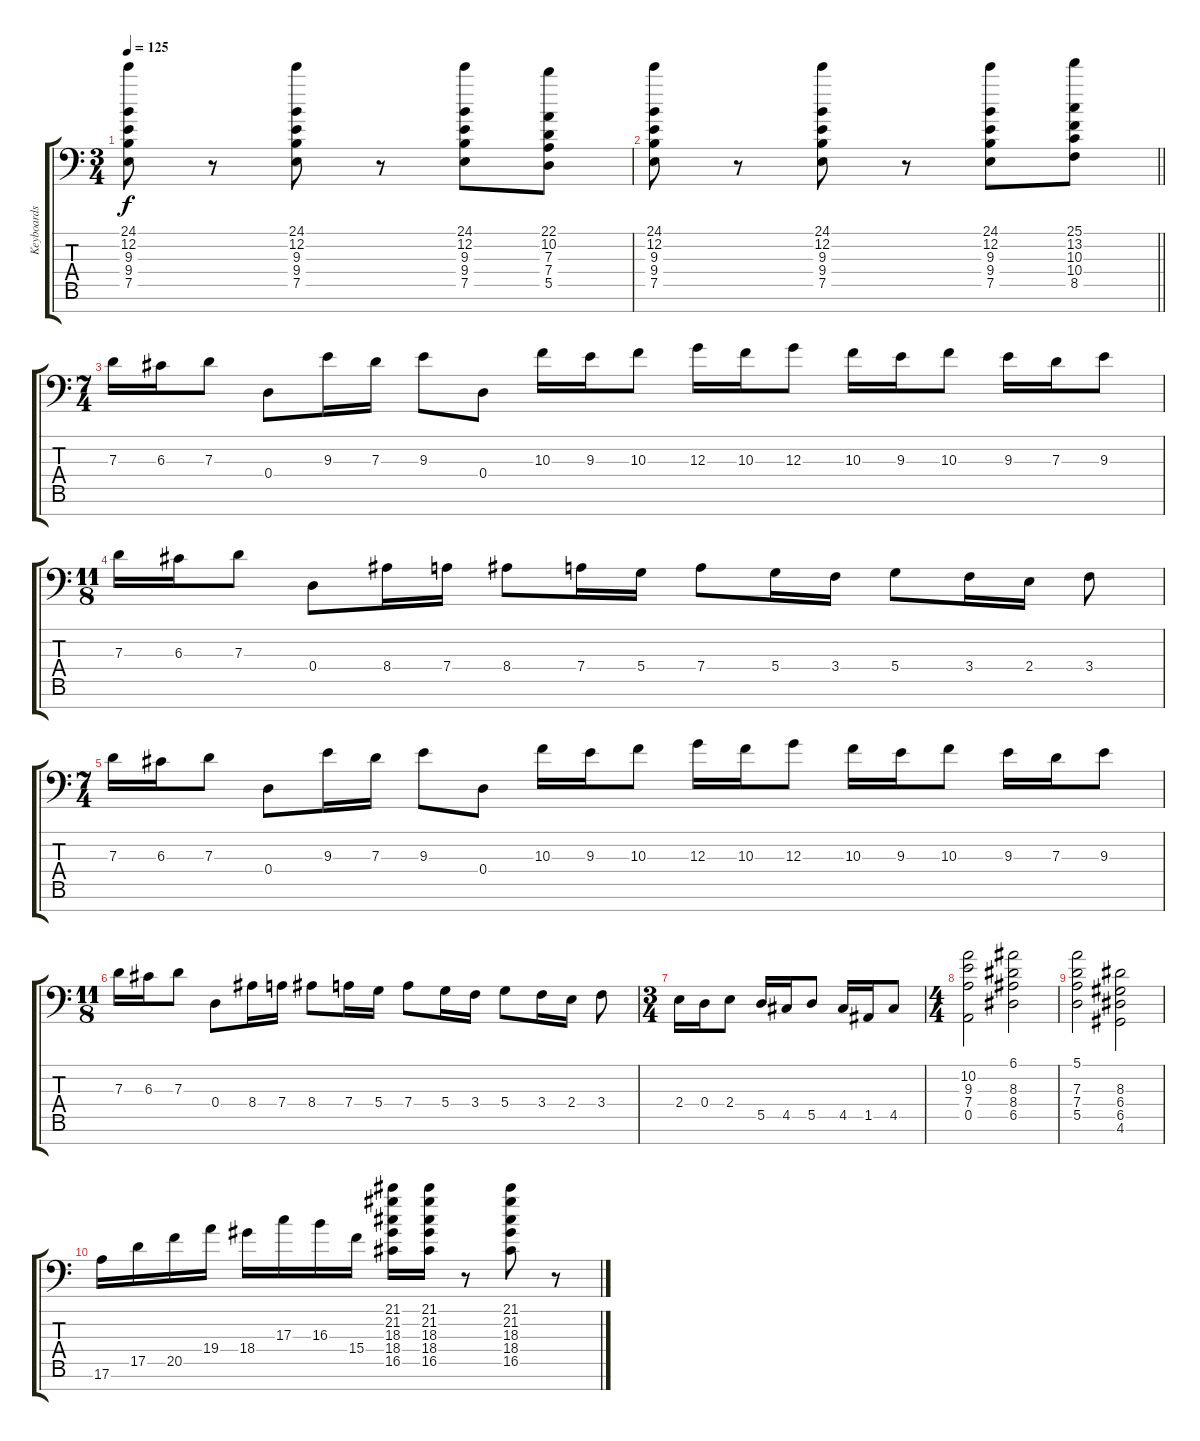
\track ("Keyboards 2" "Keyboards ") {instrument stringensemble1}
\staff {score tabs}
\tuning (E4 B3 G3 D3 A2 E2 A1) {hide}
\ts (3 4)
\tempo 125
\clef f4
\ks c
(24.1 12.2 9.3 9.4 7.5).8{dy f} r.8 (24.1 12.2 9.3 9.4 7.5).8 r.8 (24.1 12.2 9.3 9.4 7.5).8 (22.1 10.2 7.3 7.4 5.5).8 |
\barLineRight lightlight
(24.1 12.2 9.3 9.4 7.5).8 r.8 (24.1 12.2 9.3 9.4 7.5).8 r.8 (24.1 12.2 9.3 9.4 7.5).8 (25.1 13.2 10.3 10.4 8.5).8 |
\ts (7 4)
7.3.16{volume 6 balance 14} 6.3.16 7.3.8 0.4.8 9.3.16 7.3.16 9.3.8 0.4.8 10.3.16 9.3.16 10.3.8 12.3.16 10.3.16 12.3.8 10.3.16 9.3.16 10.3.8 9.3.16 7.3.16 9.3.8 |
\ts (11 8)
7.3.16 6.3.16 7.3.8 0.4.8 8.4.16 7.4.16 8.4.8 7.4.16 5.4.16 7.4.8 5.4.16 3.4.16 5.4.8 3.4.16 2.4.16 3.4.8 |
\ts (7 4)
7.3.16 6.3.16 7.3.8 0.4.8 9.3.16 7.3.16 9.3.8 0.4.8 10.3.16 9.3.16 10.3.8 12.3.16 10.3.16 12.3.8 10.3.16 9.3.16 10.3.8 9.3.16 7.3.16 9.3.8 |
\ts (11 8)
7.3.16 6.3.16 7.3.8 0.4.8 8.4.16 7.4.16 8.4.8 7.4.16 5.4.16 7.4.8 5.4.16 3.4.16 5.4.8 3.4.16 2.4.16 3.4.8 |
\ts (3 4)
2.4.16 0.4.16 2.4.8 5.5.16 4.5.16 5.5.8 4.5.16 1.5.16 4.5.8 |
\ts (4 4)
(10.2 9.3 7.4 0.5).2 (6.1 8.3 8.4 6.5).2 |
(5.1 7.3 7.4 5.5).2 (8.3 6.4 6.5 4.6).2 |
17.6.16 17.5.16 20.5.16 19.4.16 18.4.16 17.3.16 16.3.16 15.4.16 (21.1 21.2 18.3 18.4 16.5).16 (21.1 21.2 18.3 18.4 16.5).16 r.8 (21.1 21.2 18.3 18.4 16.5).8 r.8
